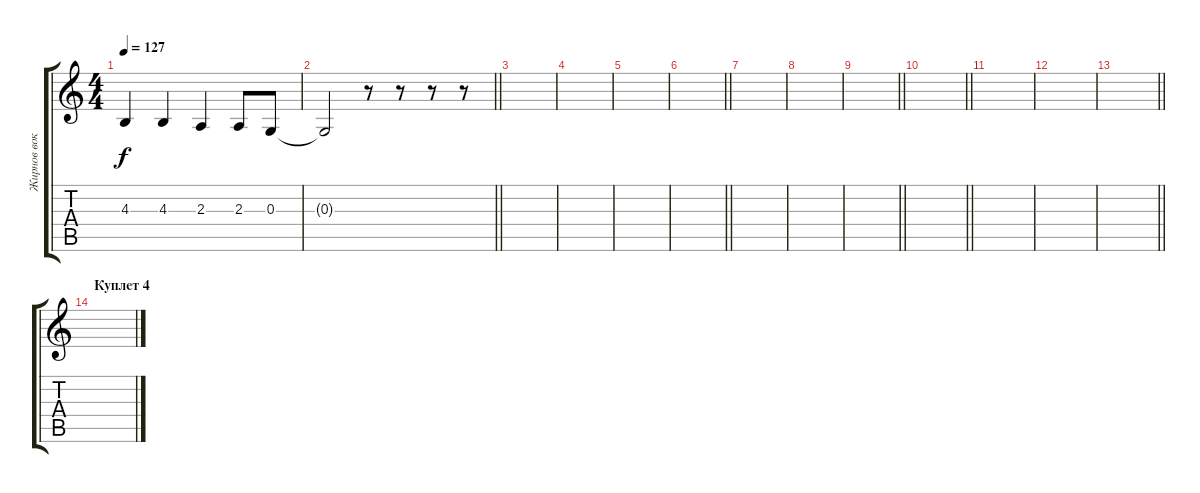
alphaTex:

\track ("Жирнов вокал" "Жирнов вок") {instrument baritonesax}
\staff {score tabs}
\tuning (E4 B3 G3 D3 A2 E2) {hide}
\ts (4 4)
\tempo 127
\clef g2
\ks c
4.3.4{dy f} 4.3.4 2.3.4 2.3.8 0.3.8 |
\barLineRight lightlight
0.3{t}.2 r.8 r.8 r.8 r.8 |
|
|
|
\barLineRight lightlight
|
|
|
\barLineRight lightlight
|
\section ("" "")
\barLineRight lightlight
|
|
|
\barLineRight lightlight
|
\section ("" "Куплет 4")
